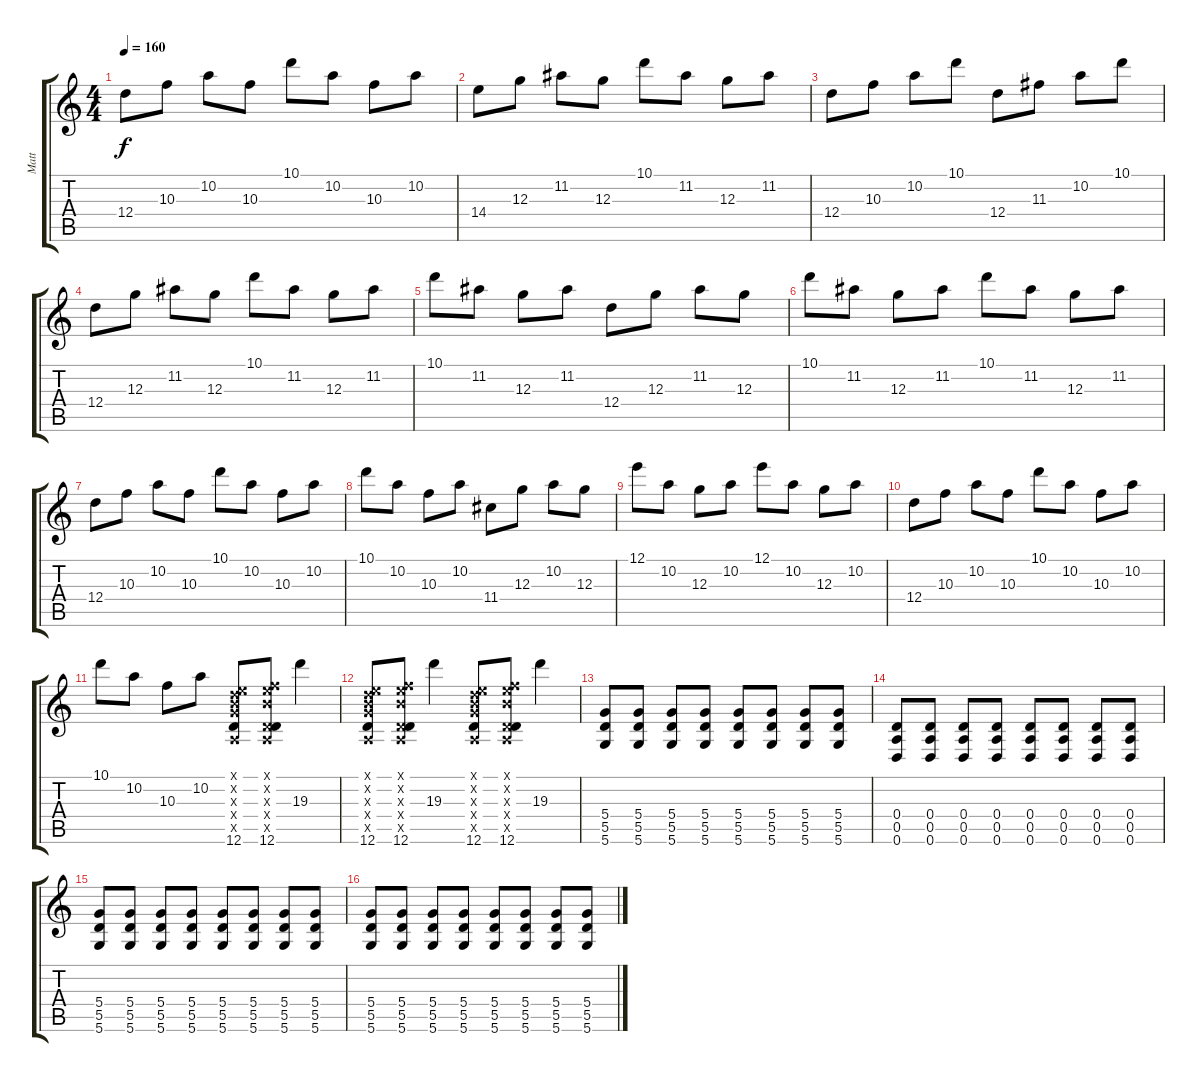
\track ("Matt" "Matt") {instrument overdrivenguitar}
\staff {score tabs}
\tuning (E4 B3 G3 D3 A2 D2) {hide}
\ts (4 4)
\tempo 160
\clef g2
\ks c
12.4.8{dy f} 10.3.8 10.2.8 10.3.8 10.1.8 10.2.8 10.3.8 10.2.8 |
14.4.8 12.3.8 11.2.8 12.3.8 10.1.8 11.2.8 12.3.8 11.2.8 |
12.4.8 10.3.8 10.2.8 10.1.8 12.4.8 11.3.8 10.2.8 10.1.8 |
12.4.8 12.3.8 11.2.8 12.3.8 10.1.8 11.2.8 12.3.8 11.2.8 |
10.1.8 11.2.8 12.3.8 11.2.8 12.4.8 12.3.8 11.2.8 12.3.8 |
10.1.8 11.2.8 12.3.8 11.2.8 10.1.8 11.2.8 12.3.8 11.2.8 |
12.4.8 10.3.8 10.2.8 10.3.8 10.1.8 10.2.8 10.3.8 10.2.8 |
10.1.8 10.2.8 10.3.8 10.2.8 11.4.8 12.3.8 10.2.8 12.3.8 |
12.1.8 10.2.8 12.3.8 10.2.8 12.1.8 10.2.8 12.3.8 10.2.8 |
12.4.8 10.3.8 10.2.8 10.3.8 10.1.8 10.2.8 10.3.8 10.2.8 |
10.1.8 10.2.8 10.3.8 10.2.8 (0.1{x} 0.2{x} 0.3{x} 12.4{x} 0.5{x} 12.6).8 (0.1{x} 0.2{x} 10.3{x} 0.4{x} 0.5{x} 12.6).8 19.3.4 |
(0.1{x} 0.2{x} 0.3{x} 12.4{x} 0.5{x} 12.6).8 (0.1{x} 0.2{x} 10.3{x} 0.4{x} 0.5{x} 12.6).8 19.3.4 (0.1{x} 0.2{x} 0.3{x} 12.4{x} 0.5{x} 12.6).8 (0.1{x} 0.2{x} 10.3{x} 0.4{x} 0.5{x} 12.6).8 19.3.4 |
(5.4 5.5 5.6).8 (5.4 5.5 5.6).8 (5.4 5.5 5.6).8 (5.4 5.5 5.6).8 (5.4 5.5 5.6).8 (5.4 5.5 5.6).8 (5.4 5.5 5.6).8 (5.4 5.5 5.6).8 |
(0.4 0.5 0.6).8 (0.4 0.5 0.6).8 (0.4 0.5 0.6).8 (0.4 0.5 0.6).8 (0.4 0.5 0.6).8 (0.4 0.5 0.6).8 (0.4 0.5 0.6).8 (0.4 0.5 0.6).8 |
(5.4 5.5 5.6).8 (5.4 5.5 5.6).8 (5.4 5.5 5.6).8 (5.4 5.5 5.6).8 (5.4 5.5 5.6).8 (5.4 5.5 5.6).8 (5.4 5.5 5.6).8 (5.4 5.5 5.6).8 |
(5.4 5.5 5.6).8 (5.4 5.5 5.6).8 (5.4 5.5 5.6).8 (5.4 5.5 5.6).8 (5.4 5.5 5.6).8 (5.4 5.5 5.6).8 (5.4 5.5 5.6).8 (5.4 5.5 5.6).8
